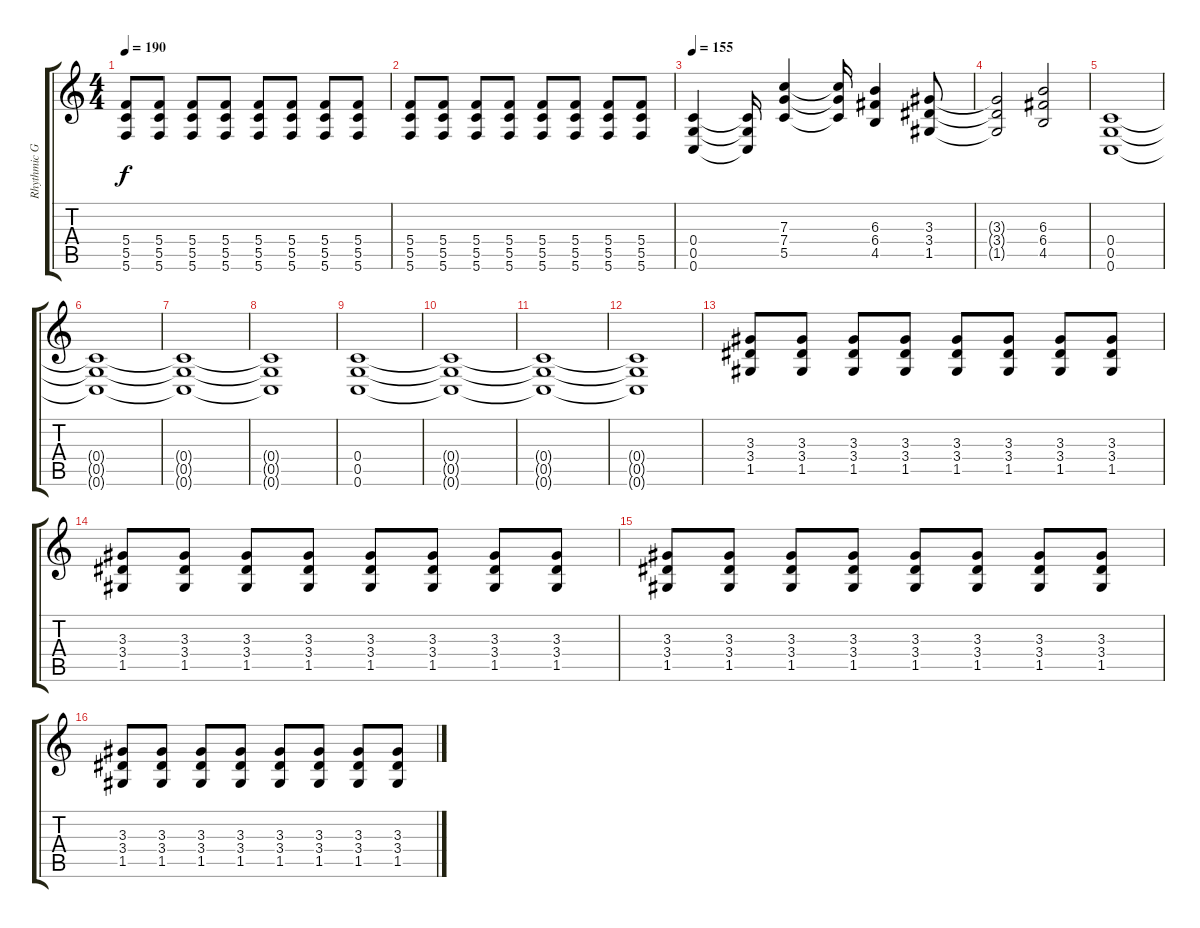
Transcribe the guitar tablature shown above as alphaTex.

\track ("Rhythmic Guitar" "Rhythmic G") {instrument distortionguitar}
\staff {score tabs}
\tuning (D4 A3 F3 C3 G2 C2) {hide}
\ts (4 4)
\tempo 190
\clef g2
\ks c
(5.4 5.5 5.6).8{dy f} (5.4 5.5 5.6).8 (5.4 5.5 5.6).8 (5.4 5.5 5.6).8 (5.4 5.5 5.6).8 (5.4 5.5 5.6).8 (5.4 5.5 5.6).8 (5.4 5.5 5.6).8 |
(5.4 5.5 5.6).8 (5.4 5.5 5.6).8 (5.4 5.5 5.6).8 (5.4 5.5 5.6).8 (5.4 5.5 5.6).8 (5.4 5.5 5.6).8 (5.4 5.5 5.6).8 (5.4 5.5 5.6).8 |
\tempo 155
(0.4 0.5 0.6).4 (0.4{t} 0.5{t} 0.6{t}).16 (7.3 7.4 5.5).4 (7.3{t} 7.4{t} 5.5{t}).16 (6.3 6.4 4.5).4 (3.3 3.4 1.5).8 |
(3.3{t} 3.4{t} 1.5{t}).2 (6.3 6.4 4.5).2 |
(0.4 0.5 0.6).1 |
(0.4{t} 0.5{t} 0.6{t}).1 |
(0.4{t} 0.5{t} 0.6{t}).1 |
(0.4{t} 0.5{t} 0.6{t}).1 |
(0.4 0.5 0.6).1 |
(0.4{t} 0.5{t} 0.6{t}).1 |
(0.4{t} 0.5{t} 0.6{t}).1 |
(0.4{t} 0.5{t} 0.6{t}).1 |
(3.3 3.4 1.5).8 (3.3 3.4 1.5).8 (3.3 3.4 1.5).8 (3.3 3.4 1.5).8 (3.3 3.4 1.5).8 (3.3 3.4 1.5).8 (3.3 3.4 1.5).8 (3.3 3.4 1.5).8 |
(3.3 3.4 1.5).8 (3.3 3.4 1.5).8 (3.3 3.4 1.5).8 (3.3 3.4 1.5).8 (3.3 3.4 1.5).8 (3.3 3.4 1.5).8 (3.3 3.4 1.5).8 (3.3 3.4 1.5).8 |
(3.3 3.4 1.5).8 (3.3 3.4 1.5).8 (3.3 3.4 1.5).8 (3.3 3.4 1.5).8 (3.3 3.4 1.5).8 (3.3 3.4 1.5).8 (3.3 3.4 1.5).8 (3.3 3.4 1.5).8 |
(3.3 3.4 1.5).8 (3.3 3.4 1.5).8 (3.3 3.4 1.5).8 (3.3 3.4 1.5).8 (3.3 3.4 1.5).8 (3.3 3.4 1.5).8 (3.3 3.4 1.5).8 (3.3 3.4 1.5).8
